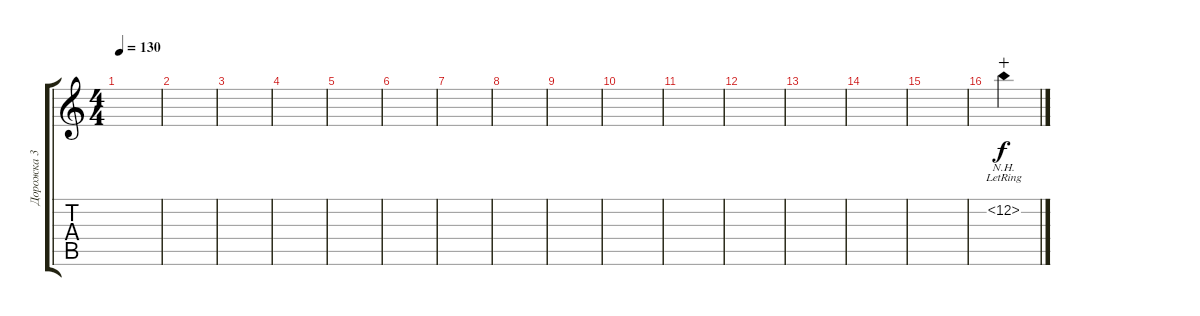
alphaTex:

\track ("Дорожка 3" "Дорожка 3") {instrument electricguitarclean}
\staff {score tabs}
\tuning (E4 B3 G3 D3 A2 E2) {hide}
\ts (4 4)
\tempo 130
\clef g2
\ks c
|
|
|
|
|
|
|
|
|
|
|
|
|
|
|
12.2{nh lr}.4{wahc}
